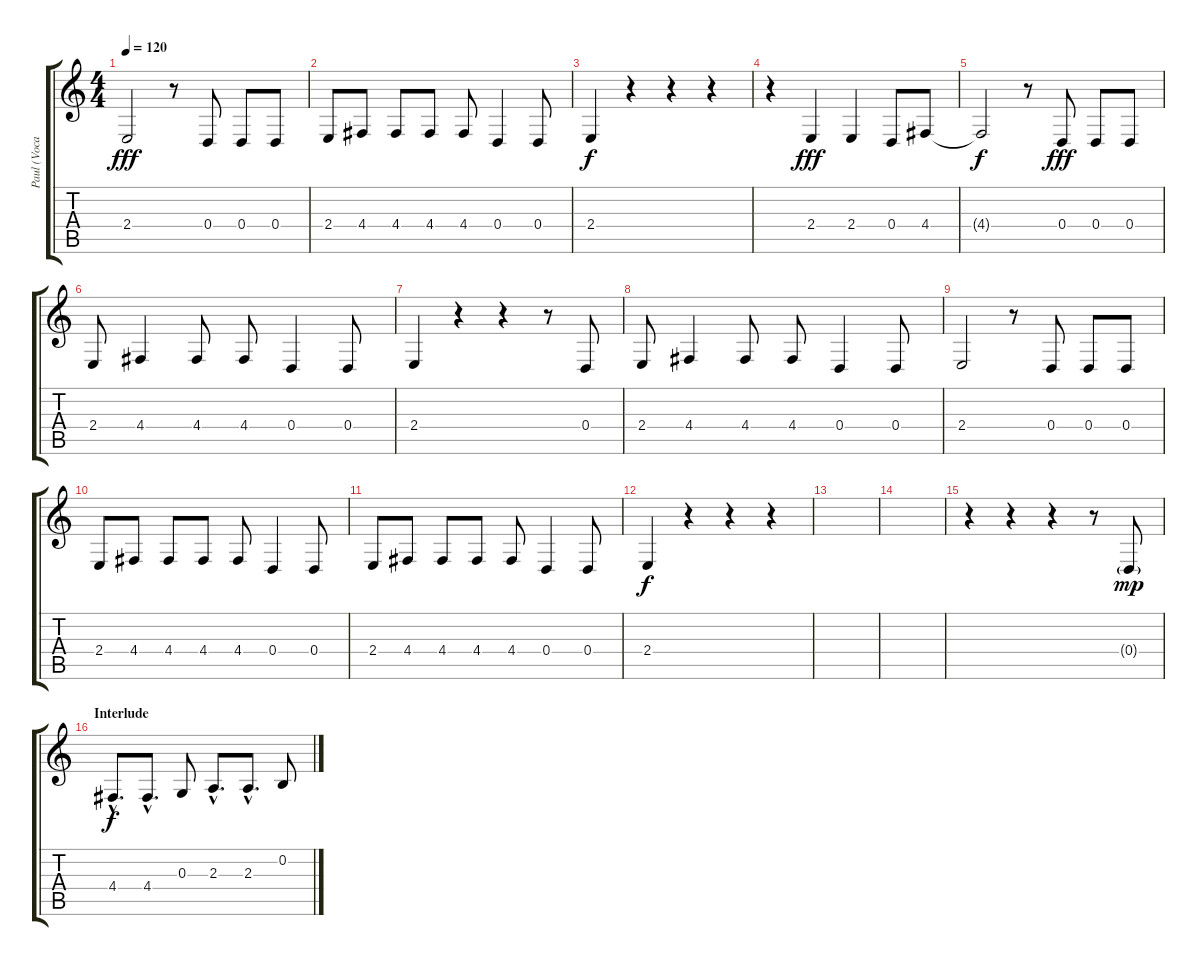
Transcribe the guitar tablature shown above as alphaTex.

\track ("Paul (Vocals)" "Paul (Voca") {instrument tenorsax}
\staff {score tabs}
\tuning (E4 B3 G3 D3 A2 E2) {hide}
\ts (4 4)
\tempo 120
\clef g2
\ks c
2.4.2{dy fff} r.8 0.4.8 0.4.8 0.4.8 |
2.4.8 4.4.8 4.4.8 4.4.8 4.4.8 0.4.4 0.4.8 |
2.4.4{dy f} r.4 r.4 r.4 |
r.4 2.4.4{dy fff} 2.4.4 0.4.8 4.4.8 |
4.4{t}.2{dy f} r.8 0.4.8{dy fff} 0.4.8 0.4.8 |
2.4.8 4.4.4 4.4.8 4.4.8 0.4.4 0.4.8 |
2.4.4 r.4 r.4 r.8 0.4.8 |
2.4.8 4.4.4 4.4.8 4.4.8 0.4.4 0.4.8 |
2.4.2 r.8 0.4.8 0.4.8 0.4.8 |
2.4.8 4.4.8 4.4.8 4.4.8 4.4.8 0.4.4 0.4.8 |
2.4.8 4.4.8 4.4.8 4.4.8 4.4.8 0.4.4 0.4.8 |
2.4.4{dy f} r.4 r.4 r.4 |
|
|
r.4 r.4 r.4 r.8 0.4{g}.8{dy mp} |
\section ("" "Interlude")
4.4{hac}.8{d dy f} 4.4{hac}.8{d} 0.3.8 2.3{hac}.8{d} 2.3{hac}.8{d} 0.2.8
